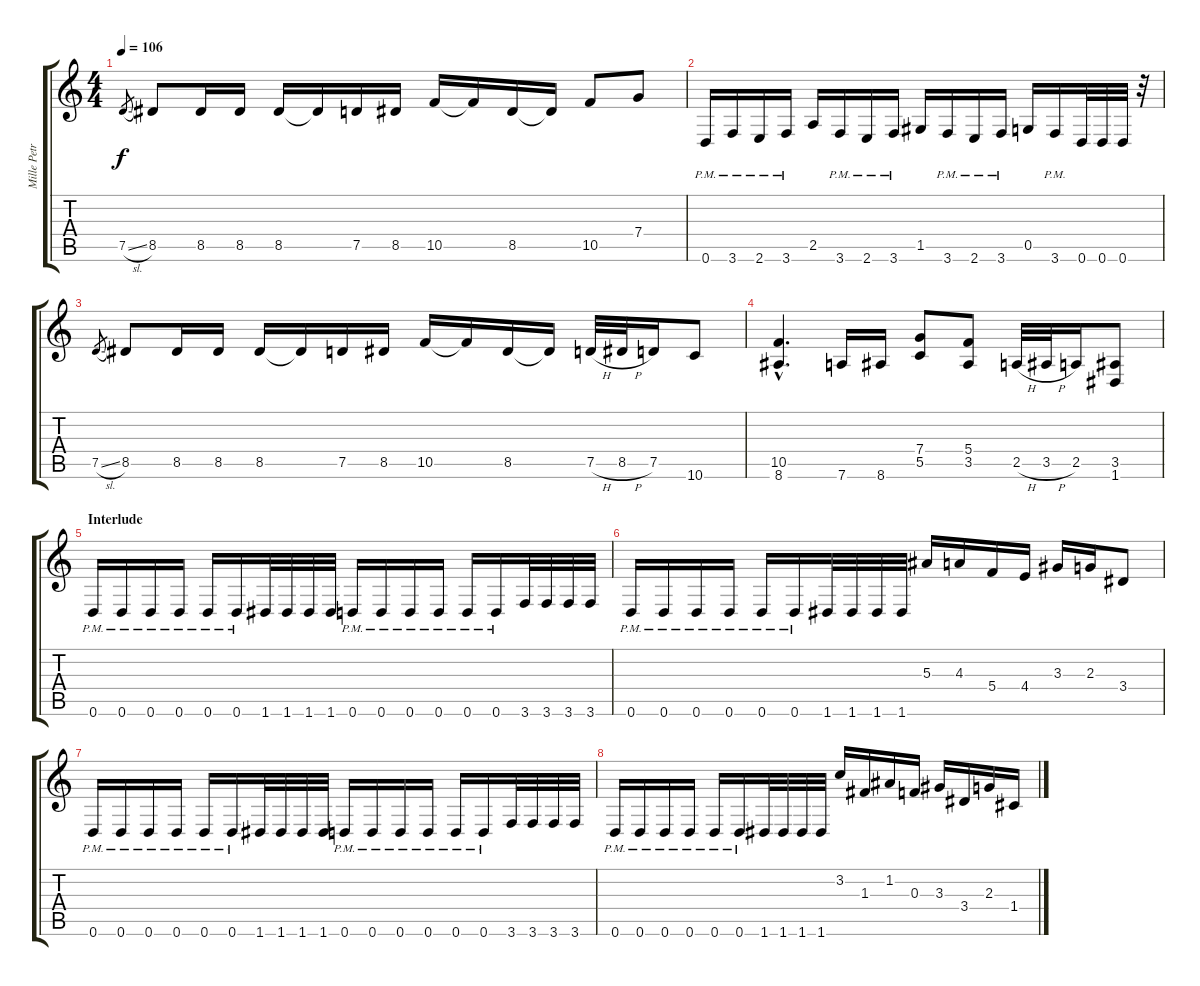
\track ("Mille Petrozza" "Mille Petr") {instrument distortionguitar}
\staff {score tabs}
\tuning (D4 A3 F3 C3 G2 D2) {hide}
\ts (4 4)
\tempo 106
\clef g2
\ks c
7.5{sl}.8{gr dy f} 8.5.8 8.5.16 8.5.16 8.5.16 8.5{t}.16 7.5.16 8.5.16 10.5.16 10.5{t}.16 8.5.16 8.5{t}.16 10.5.8 7.4.8 |
0.6{pm}.16 3.6{pm}.16 2.6{pm}.16 3.6{pm}.16 2.5.16 3.6{pm}.16 2.6{pm}.16 3.6{pm}.16 1.5.16 3.6{pm}.16 2.6{pm}.16 3.6{pm}.16 0.5.16 3.6{pm}.16 0.6.32 0.6.32 0.6.32 r.32 |
7.5{sl}.8{gr} 8.5.8 8.5.16 8.5.16 8.5.16 8.5{t}.16 7.5.16 8.5.16 10.5.16 10.5{t}.16 8.5.16 8.5{t}.16 7.5{h}.32 8.5{h}.32 7.5.16 10.6.8 |
(10.5{hac} 8.6{hac}).4{d} 7.6.16 8.6.16 (7.4 5.5).8 (5.4 3.5).8 2.5{h}.32 3.5{h}.32 2.5.16 (3.5 1.6).8 |
\section ("" "Interlude")
0.6{pm}.16 0.6{pm}.16 0.6{pm}.16 0.6{pm}.16 0.6{pm}.16 0.6{pm}.16 1.6.32 1.6.32 1.6.32 1.6.32 0.6{pm}.16 0.6{pm}.16 0.6{pm}.16 0.6{pm}.16 0.6{pm}.16 0.6{pm}.16 3.6.32 3.6.32 3.6.32 3.6.32 |
0.6{pm}.16 0.6{pm}.16 0.6{pm}.16 0.6{pm}.16 0.6{pm}.16 0.6{pm}.16 1.6.32 1.6.32 1.6.32 1.6.32 5.3.16 4.3.16 5.4.16 4.4.16 3.3.16 2.3.16 3.4.8 |
0.6{pm}.16 0.6{pm}.16 0.6{pm}.16 0.6{pm}.16 0.6{pm}.16 0.6{pm}.16 1.6.32 1.6.32 1.6.32 1.6.32 0.6{pm}.16 0.6{pm}.16 0.6{pm}.16 0.6{pm}.16 0.6{pm}.16 0.6{pm}.16 3.6.32 3.6.32 3.6.32 3.6.32 |
0.6{pm}.16 0.6{pm}.16 0.6{pm}.16 0.6{pm}.16 0.6{pm}.16 0.6{pm}.16 1.6.32 1.6.32 1.6.32 1.6.32 3.2.16 1.3.16 1.2.16 0.3.16 3.3.16 3.4.16 2.3.16 1.4.16
